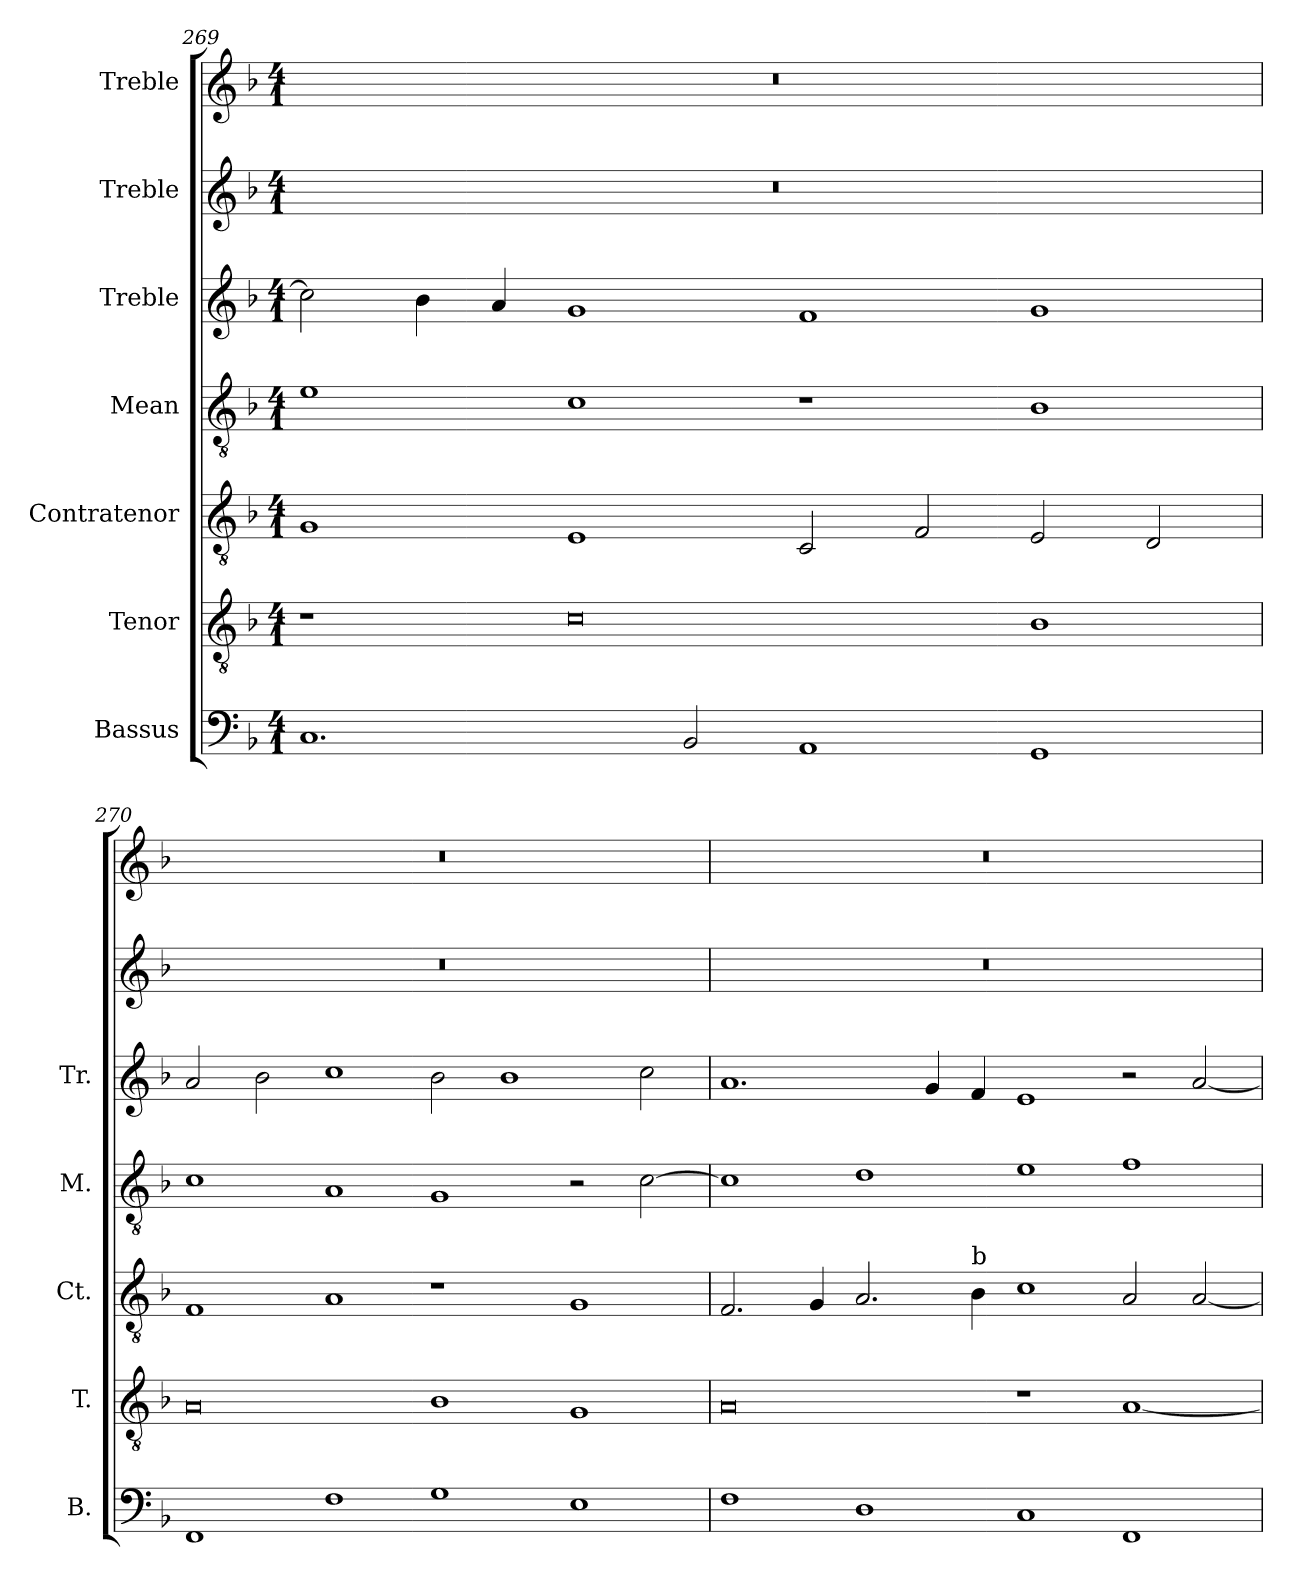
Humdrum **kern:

**kern	**kern	**kern	**kern	**kern	**kern	**kern
*part7	*part6	*part5	*part4	*part3	*part2	*part1
*staff7	*staff6	*staff5	*staff4	*staff3	*staff2	*staff1
*I"Bassus	*I"Tenor	*I"Contratenor	*I"Mean	*I"Treble	*I"Treble	*I"Treble
*I'B.	*I'T.	*I'Ct.	*I'M.	*I'Tr.	*	*
!!LO:PB:g=z
*clefF4	*clefGv2	*clefGv2	*clefGv2	*clefG2	*clefG2	*clefG2
*	*ITrd7c12	*ITrd7c12	*ITrd7c12	*	*	*
*k[b-]	*k[b-]	*k[b-]	*k[b-]	*k[b-]	*k[b-]	*k[b-]
*F:	*F:	*F:	*F:	*F:	*F:	*F:
*M4/1	*M4/1	*M4/1	*M4/1	*M4/1	*M4/1	*M4/1
=269	=269	=269	=269	=269	=269	=269
!	!	!	!	!	!LO:N:vis=1	!LO:N:vis=1
1.Ci	1r	1GGi	1Ei	2cci\]	00r	00r
.	.	.	.	4b-i\	.	.
.	.	.	.	4ai/	.	.
.	0Ci	1EEi	1Ci	1gi	.	.
2BB-i/	.	.	.	.	.	.
1AAi	.	2CCi/	1r	1fi	.	.
.	.	2FFi/	.	.	.	.
1GGi	1BB-i	2EEi/	1BB-i	1gi	.	.
.	.	2DDi/	.	.	.	.
=270`	=270`	=270`	=270`	=270`	=270`	=270`
!	!	!	!	!	!LO:N:vis=1	!LO:N:vis=1
1FFi	0AAi	1FFi	1Ci	2ai/	00r	00r
.	.	.	.	2b-i\	.	.
1Fi	.	1AAi	1AAi	1cci	.	.
1Gi	1BB-i	1r	1GGi	2b-i\	.	.
.	.	.	.	1b-i	.	.
1Ei	1GGi	1GGi	2r	.	.	.
.	.	.	[>2Ci\	2cci\	.	.
=271`	=271`	=271`	=271`	=271`	=271`	=271`
!	!	!	!	!	!LO:N:vis=1	!LO:N:vis=1
1Fi	0AAi	2.FFi/	1Ci]	1.ai	00r	00r
.	.	4GGi/	.	.	.	.
1Di	.	2.AAi/	1Di	.	.	.
.	.	.	.	4gi/	.	.
!	!	!LO:TX:a:t=b	!	!	!	!
.	.	4BB-i\	.	4fi/	.	.
1Ci	1r	1Ci	1Ei	1ei	.	.
1FFi	[<1AAi	2AAi/	1Fi	2r	.	.
.	.	[<2AAi/	.	[<2ai/	.	.
=`	=`	=`	=`	=`	=`	=`
*-	*-	*-	*-	*-	*-	*-
